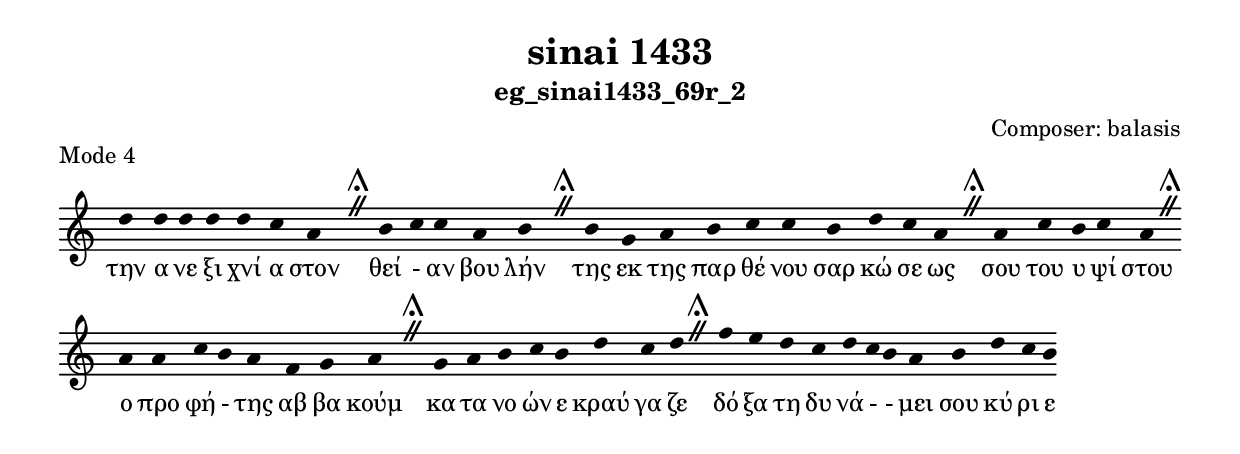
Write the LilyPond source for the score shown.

\include "gregorian.ly"

	\header {
 	  title = "sinai 1433"
	  subtitle = "eg_sinai1433_69r_2"
	  composer = "Composer: balasis"
	  piece = "Mode 4"
	}

	chant = {
	  d''4 d''4 d''4 d''4 d''4 c''4 a'4 \divisioMaior
 b'4 c''4 c''4 a'4 b'4 \divisioMaior
 b'4 g'4 a'4 b'4 c''4 c''4 b'4 d''4 c''4 a'4 \divisioMaior
 a'4 c''4 b'4 c''4 a'4 \divisioMaior
 a'4 a'4 c''4 b'4 a'4 f'4 g'4 a'4 \divisioMaior
 g'4 a'4 b'4 c''4 b'4 d''4 c''4 d''4 \divisioMaior
 f''4 e''4 d''4 c''4 d''4 c''4 b'4 a'4 b'4 d''4 c''4 b'4\finalis
	}

	verba = \lyricmode {την α νε ξι χνί α στον 
θεί - αν βου λήν 
της εκ της παρ θέ νου σαρ κώ σε ως 
σου του υ ψί στου 
ο προ φή - της αβ βα κούμ 
κα τα νο ών ε κραύ γα ζε 
δό ξα τη δυ νά -  - μει σου κύ ρι ε 
	}


	\score {
	  \new Staff <<
	  \new Voice = "melody" \chant
	  \new Lyrics = "one" \lyricsto melody \verba
	  >>
	  \layout {
	    \context {
	      \Staff
	      \remove "Time_signature_engraver"
	      \remove "Bar_engraver"
	    }
	    \context {
	      \Voice
	      \remove "Stem_engraver"
	    }
	  }
	}